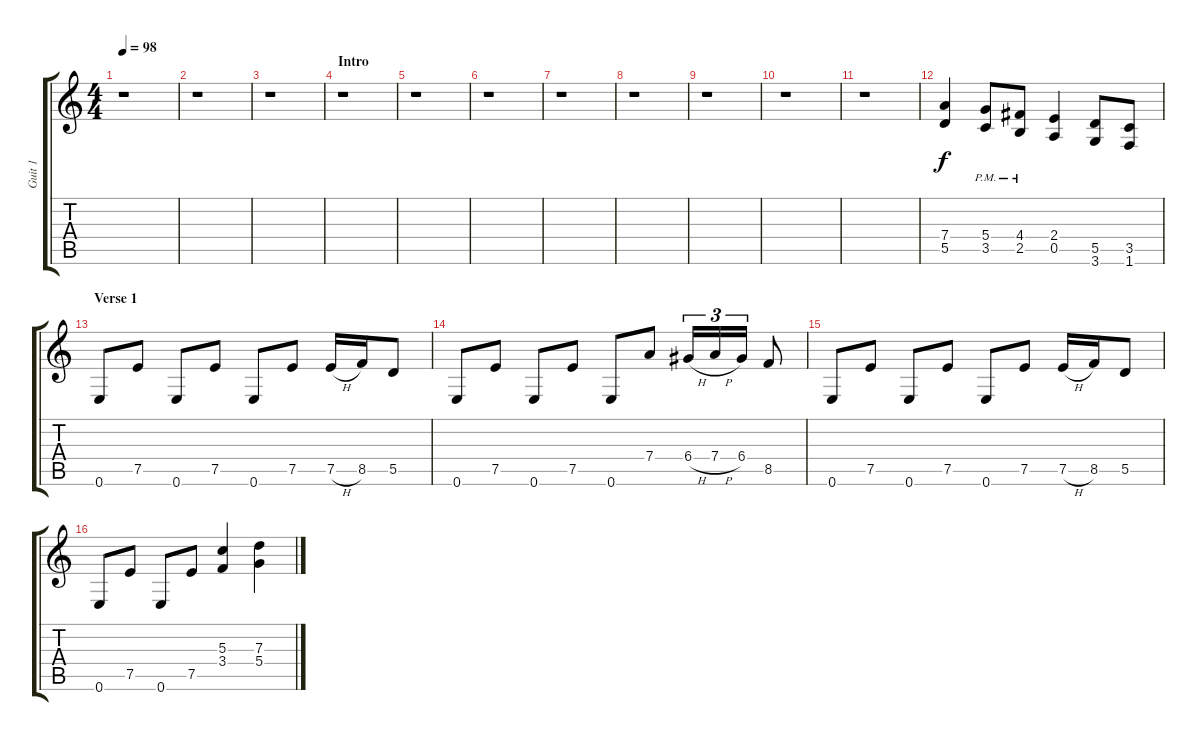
\track ("Guit 1" "Guit 1") {instrument distortionguitar}
\staff {score tabs}
\tuning (E4 B3 G3 D3 A2 E2) {hide}
\ts (4 4)
\tempo 98
\clef g2
\ks c
r.1{dy f instrument distortionguitar} |
r.1 |
r.1 |
\section ("" "Intro")
r.1 |
r.1 |
r.1 |
r.1 |
r.1 |
r.1 |
r.1 |
r.1 |
(7.4 5.5).4 (5.4{pm} 3.5{pm}).8 (4.4{pm} 2.5{pm}).8 (2.4 0.5).4 (5.5 3.6).8 (3.5 1.6).8 |
\section ("" "Verse 1")
0.6.8 7.5.8 0.6.8 7.5.8 0.6.8 7.5.8 7.5{h}.16 8.5.16 5.5.8 |
0.6.8 7.5.8 0.6.8 7.5.8 0.6.8 7.4.8 6.4{h}.16{tu (3 2)} 7.4{h}.16{tu (3 2)} 6.4.16{tu (3 2)} 8.5.8 |
0.6.8 7.5.8 0.6.8 7.5.8 0.6.8 7.5.8 7.5{h}.16 8.5.16 5.5.8 |
0.6.8 7.5.8 0.6.8 7.5.8 (5.3 3.4).4 (7.3 5.4).4
